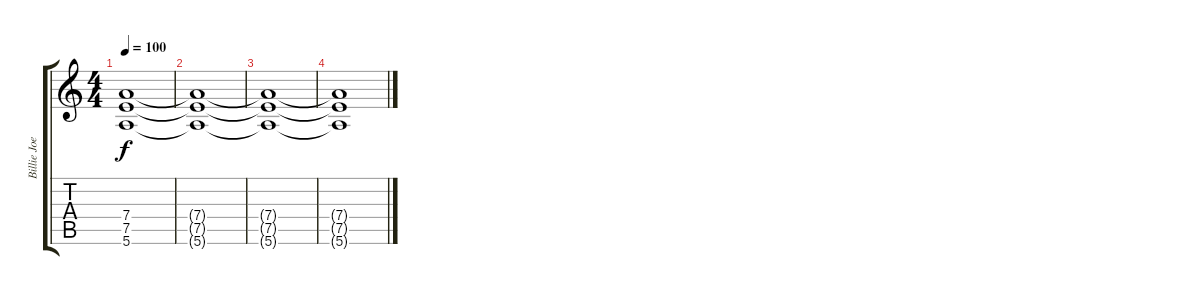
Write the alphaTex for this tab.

\track ("Billie Joe Armstrong (Guitar Double)" "Billie Joe") {instrument distortionguitar}
\staff {score tabs}
\tuning (E4 B3 G3 D3 A2 E2) {hide}
\ts (4 4)
\tempo 100
\clef g2
\ks c
(7.4{t} 7.5{t} 5.6{t}).1{dy f} |
(7.4{t} 7.5{t} 5.6{t}).1 |
(7.4{t} 7.5{t} 5.6{t}).1 |
(7.4{t} 7.5{t} 5.6{t}).1
